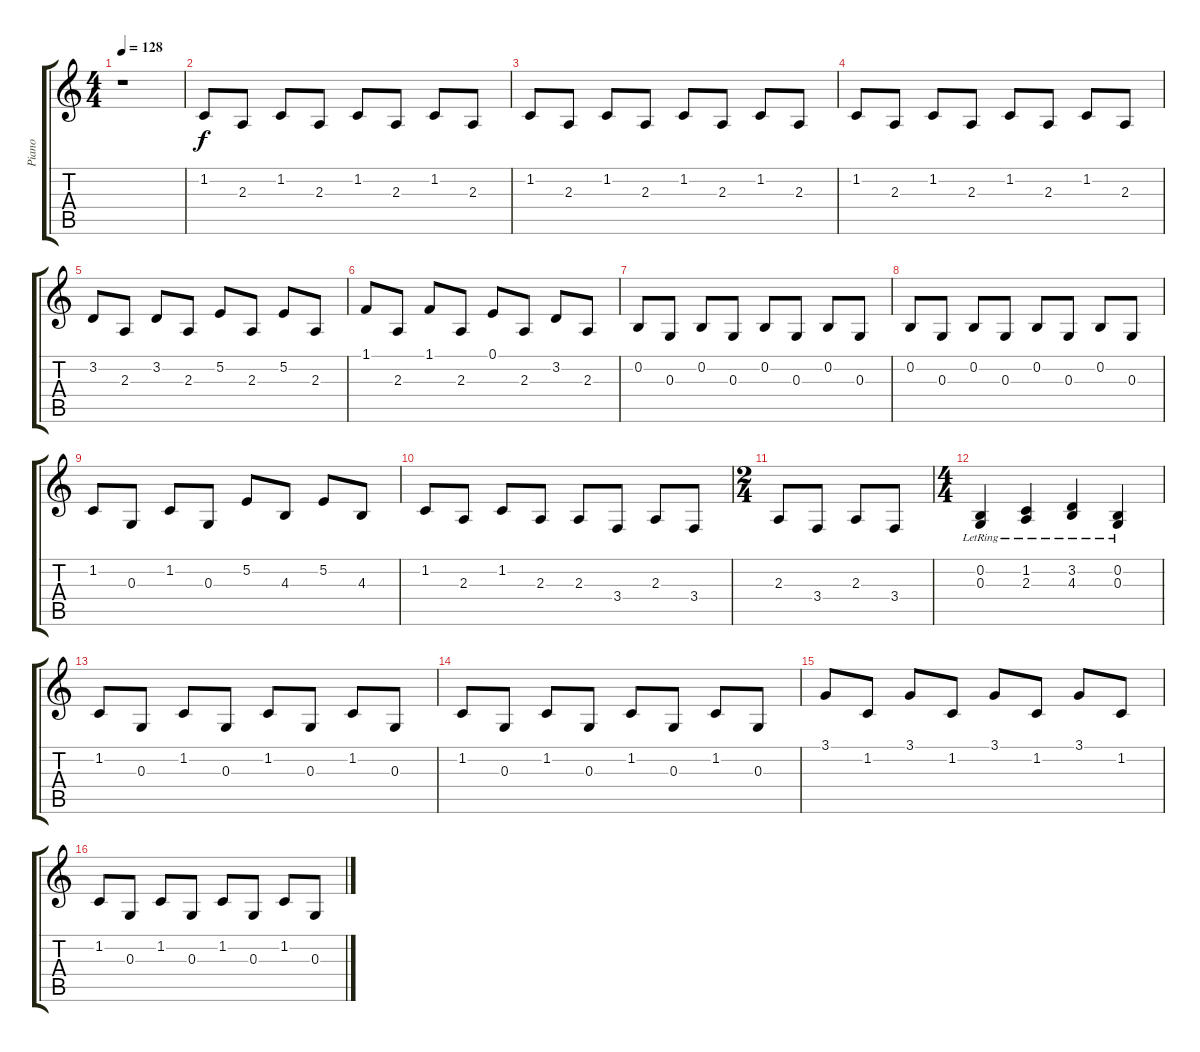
\track ("Piano" "Piano") {instrument acousticgrandpiano}
\staff {score tabs}
\tuning (E4 B3 G3 D3 A2 E2) {hide}
\ts (4 4)
\tempo 128
\tempo 81
\tempo 128
\clef g2
\ks c
r.1{dy f instrument acousticgrandpiano} |
1.2.8{balance 16} 2.3.8 1.2.8 2.3.8 1.2.8 2.3.8 1.2.8 2.3.8 |
1.2.8 2.3.8 1.2.8 2.3.8 1.2.8 2.3.8 1.2.8 2.3.8 |
1.2.8 2.3.8 1.2.8 2.3.8 1.2.8 2.3.8 1.2.8 2.3.8 |
3.2.8 2.3.8 3.2.8 2.3.8 5.2.8 2.3.8 5.2.8 2.3.8 |
1.1.8 2.3.8 1.1.8 2.3.8 0.1.8 2.3.8 3.2.8 2.3.8 |
0.2.8 0.3.8 0.2.8 0.3.8 0.2.8 0.3.8 0.2.8 0.3.8 |
0.2.8 0.3.8 0.2.8 0.3.8 0.2.8 0.3.8 0.2.8 0.3.8 |
1.2.8 0.3.8 1.2.8 0.3.8 5.2.8 4.3.8 5.2.8 4.3.8 |
1.2.8 2.3.8 1.2.8 2.3.8 2.3.8 3.4.8 2.3.8 3.4.8 |
\ts (2 4)
2.3.8 3.4.8 2.3.8 3.4.8 |
\ts (4 4)
(0.2 0.3{lr}).4 (1.2 2.3{lr}).4 (3.2 4.3{lr}).4 (0.2 0.3{lr}).4 |
1.2.8 0.3.8 1.2.8 0.3.8 1.2.8 0.3.8 1.2.8 0.3.8 |
1.2.8 0.3.8 1.2.8 0.3.8 1.2.8 0.3.8 1.2.8 0.3.8 |
3.1.8 1.2.8 3.1.8 1.2.8 3.1.8 1.2.8 3.1.8 1.2.8 |
1.2.8 0.3.8 1.2.8 0.3.8 1.2.8 0.3.8 1.2.8 0.3.8
